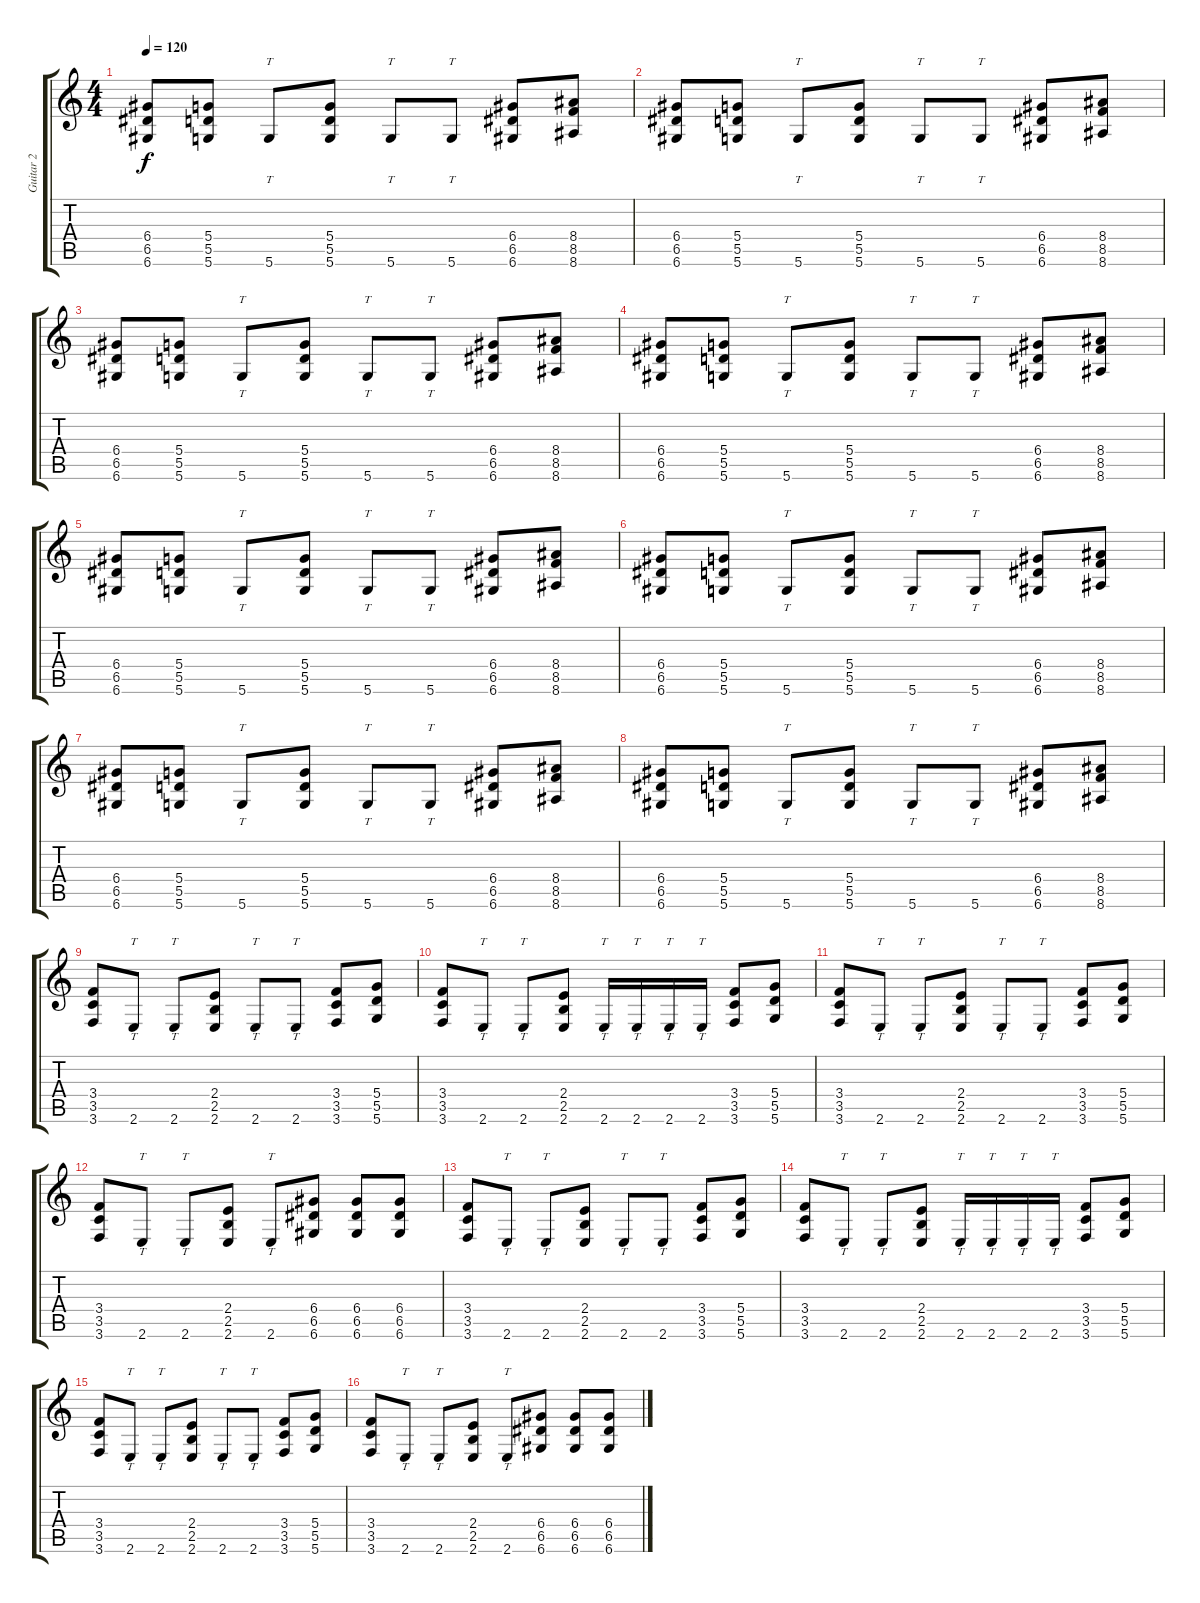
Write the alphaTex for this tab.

\track ("Guitar 2" "Guitar 2") {instrument distortionguitar}
\staff {score tabs}
\tuning (E4 B3 G3 D3 A2 D2) {hide}
\ts (4 4)
\tempo 120
\clef g2
\ks c
(6.4 6.5 6.6).8{dy f balance 16} (5.4 5.5 5.6).8 5.6.8{tt} (5.4 5.5 5.6).8 5.6.8{tt} 5.6.8{tt} (6.4 6.5 6.6).8 (8.4 8.5 8.6).8 |
(6.4 6.5 6.6).8 (5.4 5.5 5.6).8 5.6.8{tt} (5.4 5.5 5.6).8 5.6.8{tt} 5.6.8{tt} (6.4 6.5 6.6).8 (8.4 8.5 8.6).8 |
(6.4 6.5 6.6).8 (5.4 5.5 5.6).8 5.6.8{tt} (5.4 5.5 5.6).8 5.6.8{tt} 5.6.8{tt} (6.4 6.5 6.6).8 (8.4 8.5 8.6).8 |
(6.4 6.5 6.6).8 (5.4 5.5 5.6).8 5.6.8{tt} (5.4 5.5 5.6).8 5.6.8{tt} 5.6.8{tt} (6.4 6.5 6.6).8 (8.4 8.5 8.6).8 |
(6.4 6.5 6.6).8 (5.4 5.5 5.6).8 5.6.8{tt} (5.4 5.5 5.6).8 5.6.8{tt} 5.6.8{tt} (6.4 6.5 6.6).8 (8.4 8.5 8.6).8 |
(6.4 6.5 6.6).8 (5.4 5.5 5.6).8 5.6.8{tt} (5.4 5.5 5.6).8 5.6.8{tt} 5.6.8{tt} (6.4 6.5 6.6).8 (8.4 8.5 8.6).8 |
(6.4 6.5 6.6).8 (5.4 5.5 5.6).8 5.6.8{tt} (5.4 5.5 5.6).8 5.6.8{tt} 5.6.8{tt} (6.4 6.5 6.6).8 (8.4 8.5 8.6).8 |
(6.4 6.5 6.6).8 (5.4 5.5 5.6).8 5.6.8{tt} (5.4 5.5 5.6).8 5.6.8{tt} 5.6.8{tt} (6.4 6.5 6.6).8 (8.4 8.5 8.6).8 |
(3.4 3.5 3.6).8 2.6.8{tt} 2.6.8{tt} (2.4 2.5 2.6).8 2.6.8{tt} 2.6.8{tt} (3.4 3.5 3.6).8 (5.4 5.5 5.6).8 |
(3.4 3.5 3.6).8 2.6.8{tt} 2.6.8{tt} (2.4 2.5 2.6).8 2.6.16{tt} 2.6.16{tt} 2.6.16{tt} 2.6.16{tt} (3.4 3.5 3.6).8 (5.4 5.5 5.6).8 |
(3.4 3.5 3.6).8 2.6.8{tt} 2.6.8{tt} (2.4 2.5 2.6).8 2.6.8{tt} 2.6.8{tt} (3.4 3.5 3.6).8 (5.4 5.5 5.6).8 |
(3.4 3.5 3.6).8 2.6.8{tt} 2.6.8{tt} (2.4 2.5 2.6).8 2.6.8{tt} (6.4 6.5 6.6).8 (6.4 6.5 6.6).8 (6.4 6.5 6.6).8 |
(3.4 3.5 3.6).8 2.6.8{tt} 2.6.8{tt} (2.4 2.5 2.6).8 2.6.8{tt} 2.6.8{tt} (3.4 3.5 3.6).8 (5.4 5.5 5.6).8 |
(3.4 3.5 3.6).8 2.6.8{tt} 2.6.8{tt} (2.4 2.5 2.6).8 2.6.16{tt} 2.6.16{tt} 2.6.16{tt} 2.6.16{tt} (3.4 3.5 3.6).8 (5.4 5.5 5.6).8 |
(3.4 3.5 3.6).8 2.6.8{tt} 2.6.8{tt} (2.4 2.5 2.6).8 2.6.8{tt} 2.6.8{tt} (3.4 3.5 3.6).8 (5.4 5.5 5.6).8 |
(3.4 3.5 3.6).8 2.6.8{tt} 2.6.8{tt} (2.4 2.5 2.6).8 2.6.8{tt} (6.4 6.5 6.6).8 (6.4 6.5 6.6).8 (6.4 6.5 6.6).8
